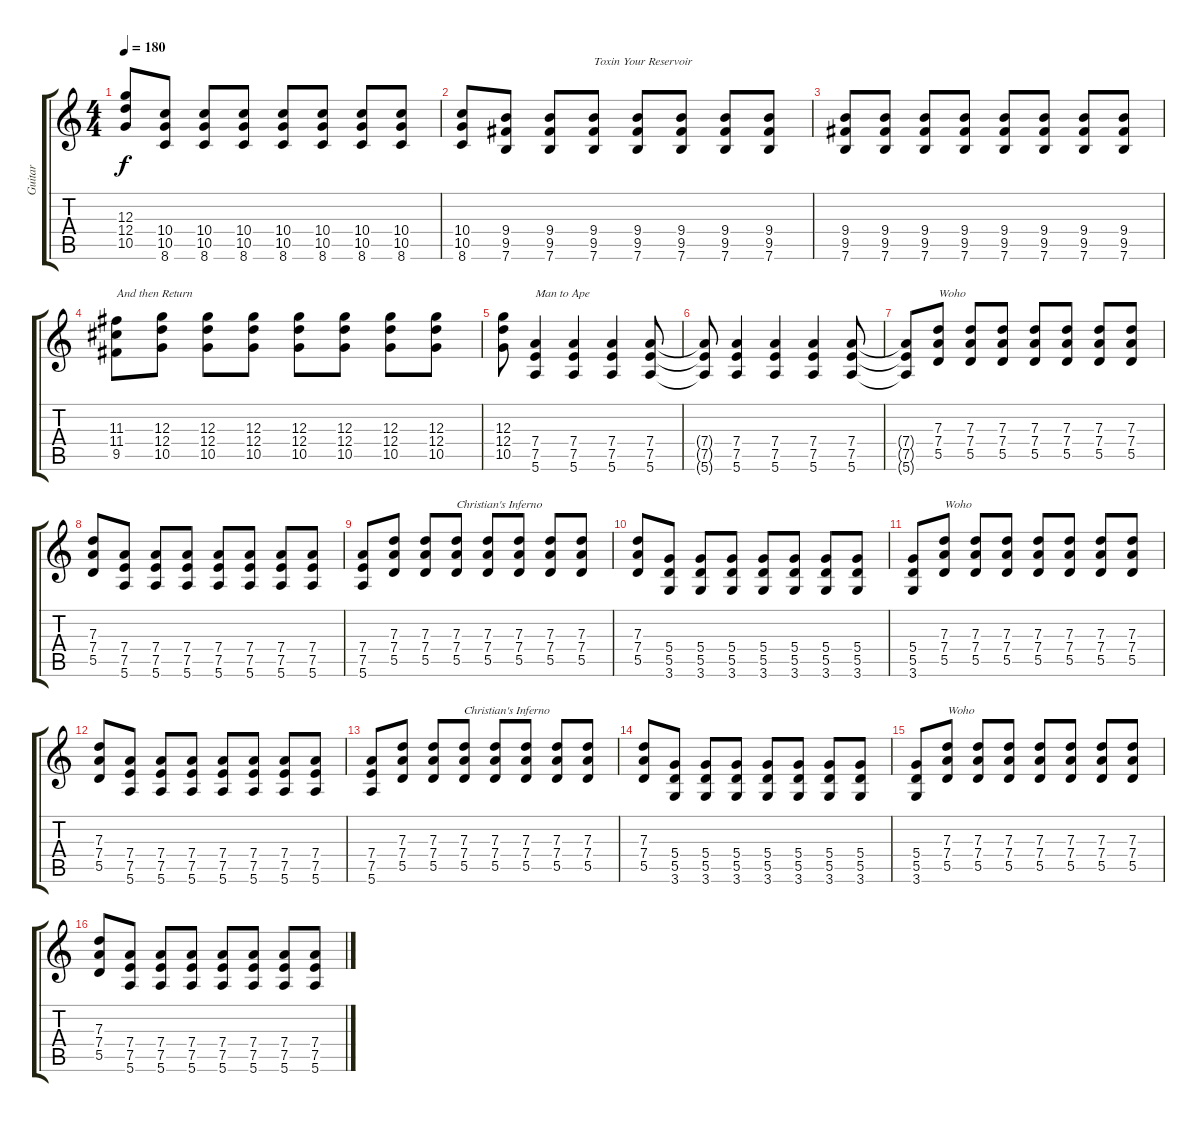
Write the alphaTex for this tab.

\track ("Guitar" "Guitar") {instrument overdrivenguitar}
\staff {score tabs}
\tuning (E4 B3 G3 D3 A2 E2) {hide}
\ts (4 4)
\tempo 180
\clef g2
\ks c
(12.3 12.4 10.5).8{dy f} (10.4 10.5 8.6).8 (10.4 10.5 8.6).8 (10.4 10.5 8.6).8 (10.4 10.5 8.6).8 (10.4 10.5 8.6).8 (10.4 10.5 8.6).8 (10.4 10.5 8.6).8 |
(10.4 10.5 8.6).8 (9.4 9.5 7.6).8 (9.4 9.5 7.6).8 (9.4 9.5 7.6).8{txt "Toxin Your Reservoir"} (9.4 9.5 7.6).8 (9.4 9.5 7.6).8 (9.4 9.5 7.6).8 (9.4 9.5 7.6).8 |
(9.4 9.5 7.6).8 (9.4 9.5 7.6).8 (9.4 9.5 7.6).8 (9.4 9.5 7.6).8 (9.4 9.5 7.6).8 (9.4 9.5 7.6).8 (9.4 9.5 7.6).8 (9.4 9.5 7.6).8 |
(11.3 11.4 9.5).8{txt "And then Return"} (12.3 12.4 10.5).8 (12.3 12.4 10.5).8 (12.3 12.4 10.5).8 (12.3 12.4 10.5).8 (12.3 12.4 10.5).8 (12.3 12.4 10.5).8 (12.3 12.4 10.5).8 |
(12.3 12.4 10.5).8 (7.4 7.5 5.6).4{txt "Man to Ape" instrument distortionguitar} (7.4 7.5 5.6).4 (7.4 7.5 5.6).4 (7.4 7.5 5.6).8 |
(7.4{t} 7.5{t} 5.6{t}).8 (7.4 7.5 5.6).4 (7.4 7.5 5.6).4 (7.4 7.5 5.6).4 (7.4 7.5 5.6).8 |
(7.4{t} 7.5{t} 5.6{t}).8 (7.3 7.4 5.5).8{txt "Woho"} (7.3 7.4 5.5).8 (7.3 7.4 5.5).8 (7.3 7.4 5.5).8 (7.3 7.4 5.5).8 (7.3 7.4 5.5).8 (7.3 7.4 5.5).8 |
(7.3 7.4 5.5).8 (7.4 7.5 5.6).8 (7.4 7.5 5.6).8 (7.4 7.5 5.6).8 (7.4 7.5 5.6).8 (7.4 7.5 5.6).8 (7.4 7.5 5.6).8 (7.4 7.5 5.6).8 |
(7.4 7.5 5.6).8 (7.3 7.4 5.5).8 (7.3 7.4 5.5).8 (7.3 7.4 5.5).8{txt "Christian's Inferno"} (7.3 7.4 5.5).8 (7.3 7.4 5.5).8 (7.3 7.4 5.5).8 (7.3 7.4 5.5).8 |
(7.3 7.4 5.5).8 (5.4 5.5 3.6).8 (5.4 5.5 3.6).8 (5.4 5.5 3.6).8 (5.4 5.5 3.6).8 (5.4 5.5 3.6).8 (5.4 5.5 3.6).8 (5.4 5.5 3.6).8 |
(5.4 5.5 3.6).8 (7.3 7.4 5.5).8{txt "Woho"} (7.3 7.4 5.5).8 (7.3 7.4 5.5).8 (7.3 7.4 5.5).8 (7.3 7.4 5.5).8 (7.3 7.4 5.5).8 (7.3 7.4 5.5).8 |
(7.3 7.4 5.5).8 (7.4 7.5 5.6).8 (7.4 7.5 5.6).8 (7.4 7.5 5.6).8 (7.4 7.5 5.6).8 (7.4 7.5 5.6).8 (7.4 7.5 5.6).8 (7.4 7.5 5.6).8 |
(7.4 7.5 5.6).8 (7.3 7.4 5.5).8 (7.3 7.4 5.5).8 (7.3 7.4 5.5).8{txt "Christian's Inferno"} (7.3 7.4 5.5).8 (7.3 7.4 5.5).8 (7.3 7.4 5.5).8 (7.3 7.4 5.5).8 |
(7.3 7.4 5.5).8 (5.4 5.5 3.6).8 (5.4 5.5 3.6).8 (5.4 5.5 3.6).8 (5.4 5.5 3.6).8 (5.4 5.5 3.6).8 (5.4 5.5 3.6).8 (5.4 5.5 3.6).8 |
(5.4 5.5 3.6).8 (7.3 7.4 5.5).8{txt "Woho"} (7.3 7.4 5.5).8 (7.3 7.4 5.5).8 (7.3 7.4 5.5).8 (7.3 7.4 5.5).8 (7.3 7.4 5.5).8 (7.3 7.4 5.5).8 |
(7.3 7.4 5.5).8 (7.4 7.5 5.6).8 (7.4 7.5 5.6).8 (7.4 7.5 5.6).8 (7.4 7.5 5.6).8 (7.4 7.5 5.6).8 (7.4 7.5 5.6).8 (7.4 7.5 5.6).8
